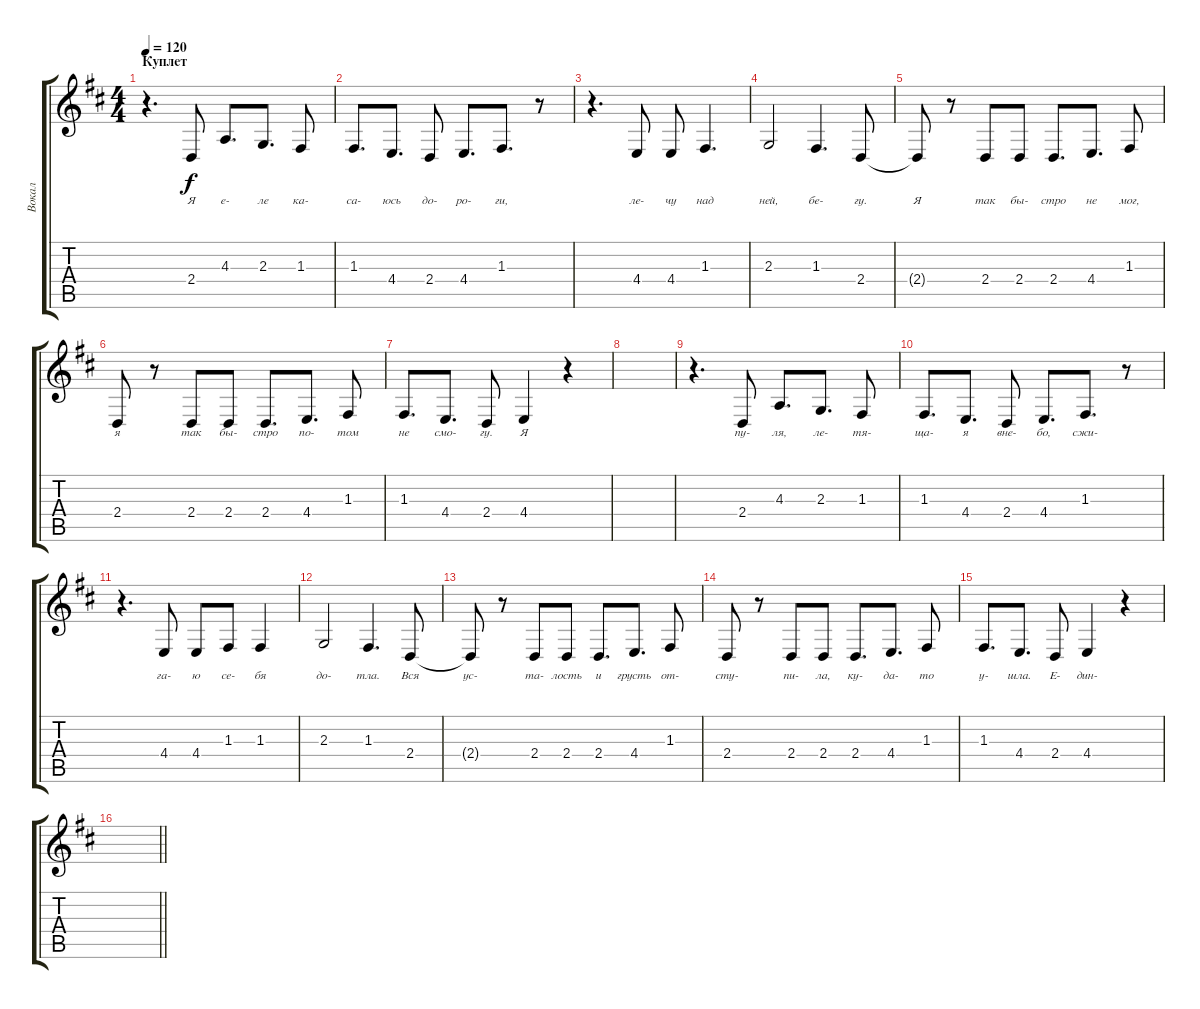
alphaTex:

\track ("Вокал" "Вокал") {instrument violin}
\staff {score tabs}
\tuning (D4 A3 F3 C3 G2 C2) {hide}
\ts (4 4)
\section ("" "Куплет")
\tempo 120
\clef g2
\ks d
r.4{d dy f} 2.4.8{lyrics (0 "Я") lyrics (1 "") lyrics (2 "") lyrics (3 "") lyrics (4 "")} 4.3.8{d lyrics (0 "е-") lyrics (1 "") lyrics (2 "") lyrics (3 "") lyrics (4 "")} 2.3.8{d lyrics (0 "ле") lyrics (1 "") lyrics (2 "") lyrics (3 "") lyrics (4 "")} 1.3.8{lyrics (0 "ка-") lyrics (1 "") lyrics (2 "") lyrics (3 "") lyrics (4 "")} |
1.3.8{d lyrics (0 "са-") lyrics (1 "") lyrics (2 "") lyrics (3 "") lyrics (4 "")} 4.4.8{d lyrics (0 "юсь") lyrics (1 "") lyrics (2 "") lyrics (3 "") lyrics (4 "")} 2.4.8{lyrics (0 "до-") lyrics (1 "") lyrics (2 "") lyrics (3 "") lyrics (4 "")} 4.4.8{d lyrics (0 "ро-") lyrics (1 "") lyrics (2 "") lyrics (3 "") lyrics (4 "")} 1.3.8{d lyrics (0 "ги,") lyrics (1 "") lyrics (2 "") lyrics (3 "") lyrics (4 "")} r.8 |
r.4{d} 4.4.8{lyrics (0 "ле-") lyrics (1 "") lyrics (2 "") lyrics (3 "") lyrics (4 "")} 4.4.8{lyrics (0 "чу") lyrics (1 "") lyrics (2 "") lyrics (3 "") lyrics (4 "")} 1.3.4{d lyrics (0 "над") lyrics (1 "") lyrics (2 "") lyrics (3 "") lyrics (4 "")} |
2.3.2{lyrics (0 "ней,") lyrics (1 "") lyrics (2 "") lyrics (3 "") lyrics (4 "")} 1.3.4{d lyrics (0 "бе-") lyrics (1 "") lyrics (2 "") lyrics (3 "") lyrics (4 "")} 2.4.8{lyrics (0 "гу.") lyrics (1 "") lyrics (2 "") lyrics (3 "") lyrics (4 "")} |
2.4{t}.8{lyrics (0 "Я") lyrics (1 "") lyrics (2 "") lyrics (3 "") lyrics (4 "")} r.8 2.4.8{lyrics (0 "так") lyrics (1 "") lyrics (2 "") lyrics (3 "") lyrics (4 "")} 2.4.8{lyrics (0 "бы-") lyrics (1 "") lyrics (2 "") lyrics (3 "") lyrics (4 "")} 2.4.8{d lyrics (0 "стро") lyrics (1 "") lyrics (2 "") lyrics (3 "") lyrics (4 "")} 4.4.8{d lyrics (0 "не") lyrics (1 "") lyrics (2 "") lyrics (3 "") lyrics (4 "")} 1.3.8{lyrics (0 "мог,") lyrics (1 "") lyrics (2 "") lyrics (3 "") lyrics (4 "")} |
2.4.8{lyrics (0 "я") lyrics (1 "") lyrics (2 "") lyrics (3 "") lyrics (4 "")} r.8 2.4.8{lyrics (0 "так") lyrics (1 "") lyrics (2 "") lyrics (3 "") lyrics (4 "")} 2.4.8{lyrics (0 "бы-") lyrics (1 "") lyrics (2 "") lyrics (3 "") lyrics (4 "")} 2.4.8{d lyrics (0 "стро") lyrics (1 "") lyrics (2 "") lyrics (3 "") lyrics (4 "")} 4.4.8{d lyrics (0 "по-") lyrics (1 "") lyrics (2 "") lyrics (3 "") lyrics (4 "")} 1.3.8{lyrics (0 "том") lyrics (1 "") lyrics (2 "") lyrics (3 "") lyrics (4 "")} |
1.3.8{d lyrics (0 "не") lyrics (1 "") lyrics (2 "") lyrics (3 "") lyrics (4 "")} 4.4.8{d lyrics (0 "смо-") lyrics (1 "") lyrics (2 "") lyrics (3 "") lyrics (4 "")} 2.4.8{lyrics (0 "гу.") lyrics (1 "") lyrics (2 "") lyrics (3 "") lyrics (4 "")} 4.4.4{lyrics (0 "Я") lyrics (1 "") lyrics (2 "") lyrics (3 "") lyrics (4 "")} r.4 |
|
r.4{d} 2.4.8{lyrics (0 "пу-") lyrics (1 "") lyrics (2 "") lyrics (3 "") lyrics (4 "")} 4.3.8{d lyrics (0 "ля,") lyrics (1 "") lyrics (2 "") lyrics (3 "") lyrics (4 "")} 2.3.8{d lyrics (0 "ле-") lyrics (1 "") lyrics (2 "") lyrics (3 "") lyrics (4 "")} 1.3.8{lyrics (0 "тя-") lyrics (1 "") lyrics (2 "") lyrics (3 "") lyrics (4 "")} |
1.3.8{d lyrics (0 "ща-") lyrics (1 "") lyrics (2 "") lyrics (3 "") lyrics (4 "")} 4.4.8{d lyrics (0 "я") lyrics (1 "") lyrics (2 "") lyrics (3 "") lyrics (4 "")} 2.4.8{lyrics (0 "вне-") lyrics (1 "") lyrics (2 "") lyrics (3 "") lyrics (4 "")} 4.4.8{d lyrics (0 "бо,") lyrics (1 "") lyrics (2 "") lyrics (3 "") lyrics (4 "")} 1.3.8{d lyrics (0 "сжи-") lyrics (1 "") lyrics (2 "") lyrics (3 "") lyrics (4 "")} r.8 |
r.4{d} 4.4.8{lyrics (0 "га-") lyrics (1 "") lyrics (2 "") lyrics (3 "") lyrics (4 "")} 4.4.8{lyrics (0 "ю") lyrics (1 "") lyrics (2 "") lyrics (3 "") lyrics (4 "")} 1.3.8{lyrics (0 "се-") lyrics (1 "") lyrics (2 "") lyrics (3 "") lyrics (4 "")} 1.3.4{lyrics (0 "бя") lyrics (1 "") lyrics (2 "") lyrics (3 "") lyrics (4 "")} |
2.3.2{lyrics (0 "до-") lyrics (1 "") lyrics (2 "") lyrics (3 "") lyrics (4 "")} 1.3.4{d lyrics (0 "тла.") lyrics (1 "") lyrics (2 "") lyrics (3 "") lyrics (4 "")} 2.4.8{lyrics (0 "Вся") lyrics (1 "") lyrics (2 "") lyrics (3 "") lyrics (4 "")} |
2.4{t}.8{lyrics (0 "ус-") lyrics (1 "") lyrics (2 "") lyrics (3 "") lyrics (4 "")} r.8 2.4.8{lyrics (0 "та-") lyrics (1 "") lyrics (2 "") lyrics (3 "") lyrics (4 "")} 2.4.8{lyrics (0 "лость") lyrics (1 "") lyrics (2 "") lyrics (3 "") lyrics (4 "")} 2.4.8{d lyrics (0 "и") lyrics (1 "") lyrics (2 "") lyrics (3 "") lyrics (4 "")} 4.4.8{d lyrics (0 "грусть") lyrics (1 "") lyrics (2 "") lyrics (3 "") lyrics (4 "")} 1.3.8{lyrics (0 "от-") lyrics (1 "") lyrics (2 "") lyrics (3 "") lyrics (4 "")} |
2.4.8{lyrics (0 "сту-") lyrics (1 "") lyrics (2 "") lyrics (3 "") lyrics (4 "")} r.8 2.4.8{lyrics (0 "пи-") lyrics (1 "") lyrics (2 "") lyrics (3 "") lyrics (4 "")} 2.4.8{lyrics (0 "ла,") lyrics (1 "") lyrics (2 "") lyrics (3 "") lyrics (4 "")} 2.4.8{d lyrics (0 "ку-") lyrics (1 "") lyrics (2 "") lyrics (3 "") lyrics (4 "")} 4.4.8{d lyrics (0 "да-") lyrics (1 "") lyrics (2 "") lyrics (3 "") lyrics (4 "")} 1.3.8{lyrics (0 "то") lyrics (1 "") lyrics (2 "") lyrics (3 "") lyrics (4 "")} |
1.3.8{d lyrics (0 "у-") lyrics (1 "") lyrics (2 "") lyrics (3 "") lyrics (4 "")} 4.4.8{d lyrics (0 "шла.") lyrics (1 "") lyrics (2 "") lyrics (3 "") lyrics (4 "")} 2.4.8{lyrics (0 "Е-") lyrics (1 "") lyrics (2 "") lyrics (3 "") lyrics (4 "")} 4.4.4{lyrics (0 "дин-") lyrics (1 "") lyrics (2 "") lyrics (3 "") lyrics (4 "")} r.4 |
\barLineRight lightlight
